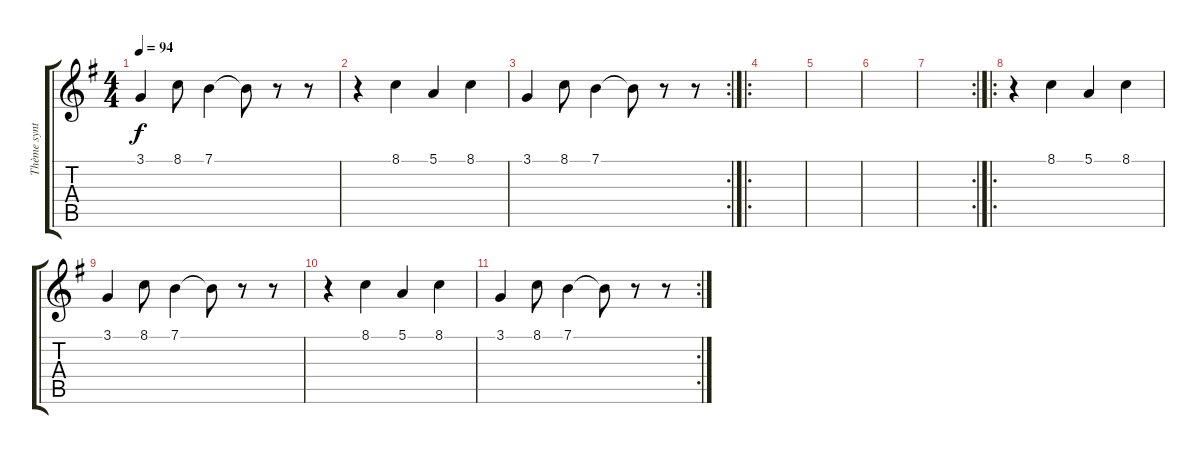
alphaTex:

\track ("Thème synthé (gimmick)" "Thème synt") {instrument fx5brightness}
\staff {score tabs}
\tuning (E4 B3 G3 D3 A2 D2) {hide}
\ts (4 4)
\tempo 94
\clef g2
\ks g
3.1.4{dy f} 8.1.8 7.1.4 7.1{t}.8 r.8 r.8 |
r.4 8.1.4 5.1.4 8.1.4 |
\rc 2
3.1.4 8.1.8 7.1.4 7.1{t}.8 r.8 r.8 |
\ro
|
|
|
\rc 2
|
\ro
r.4 8.1.4 5.1.4 8.1.4 |
3.1.4 8.1.8 7.1.4 7.1{t}.8 r.8 r.8 |
r.4 8.1.4 5.1.4 8.1.4 |
\rc 2
3.1.4 8.1.8 7.1.4 7.1{t}.8 r.8 r.8
